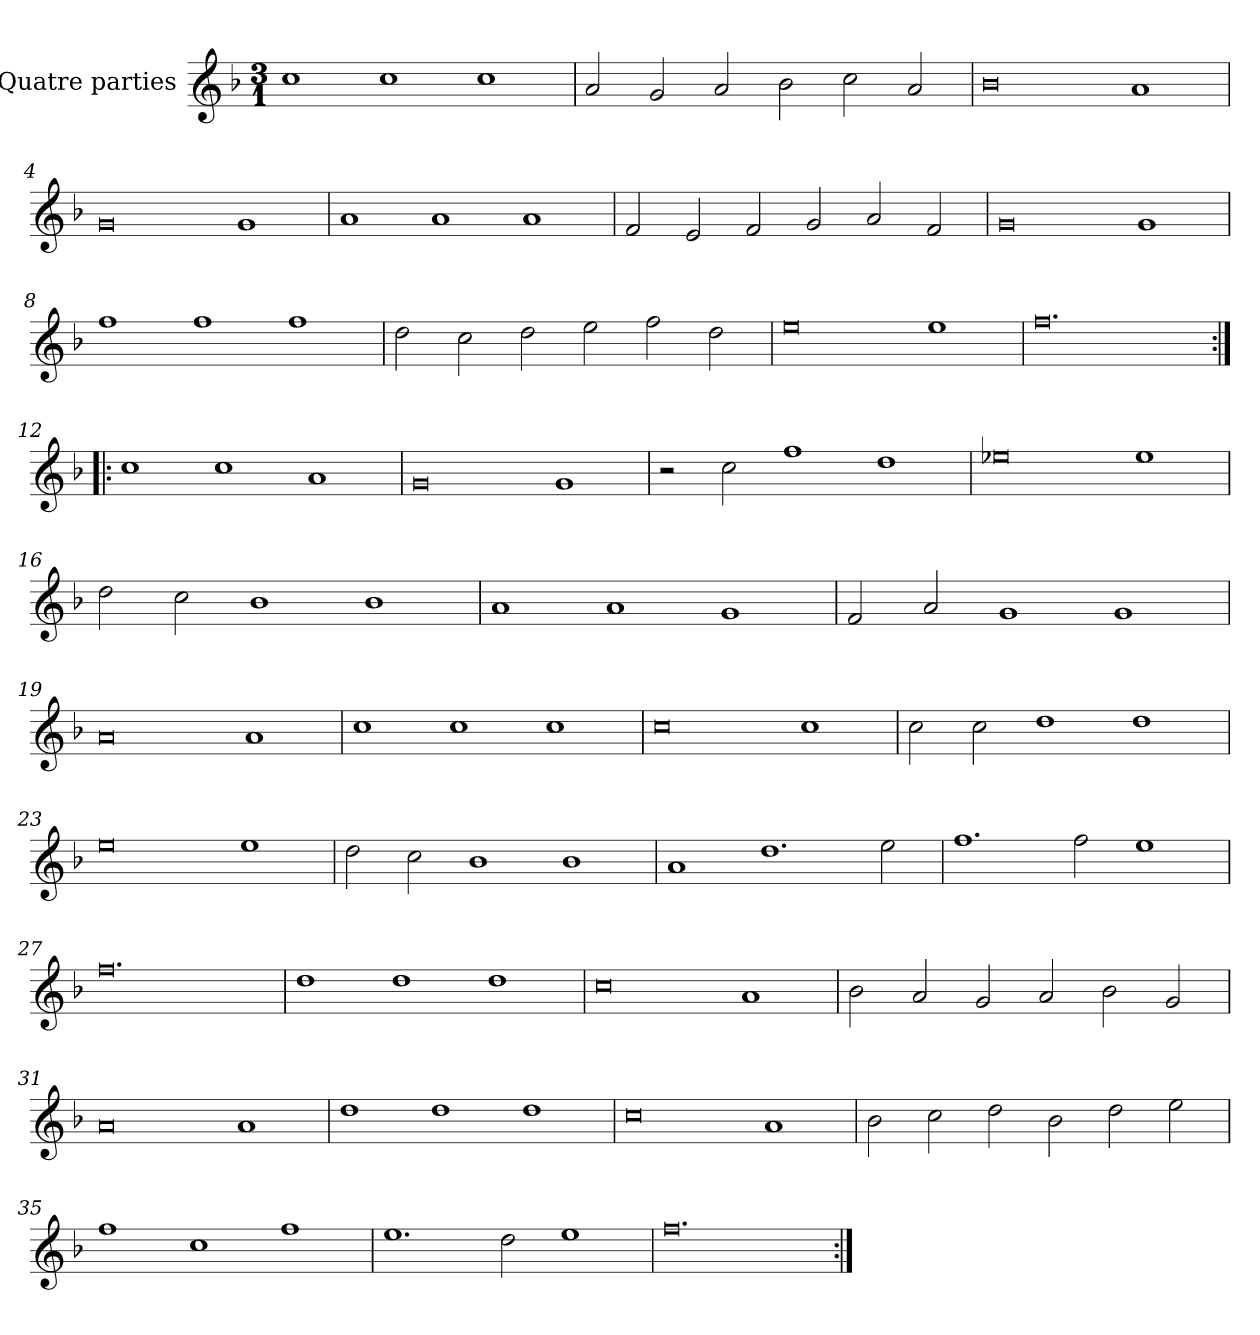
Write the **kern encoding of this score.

**kern
*part1
*staff1
*I"Quatre parties
*clefG2
*k[b-]
*M3/1
*MM360
=1
1cc
1cc
1cc
=2
2a/
2g/
2a/
2b-\
2cc\
2a/
=3
0b-
1a
=4
0g
1g
=5
1a
1a
1a
=6
2f/
2e/
2f/
2g/
2a/
2f/
=7
0g
1g
=8
1ff
1ff
1ff
=9
2dd\
2cc\
2dd\
2ee\
2ff\
2dd\
=10
0ee
1ee
=11
0.ff
=12:|!|:
1cc
1cc
1a
=13
0g
1g
=14
2r
2cc\
1ff
1dd
=15
0ee-X
1ee-
=16
2dd\
2cc\
1b-
1b-
=17
1a
1a
1g
=18
2f/
2a/
1g
1g
=19
0a
1a
=20
1cc
1cc
1cc
=21
0cc
1cc
=22
2cc\
2cc\
1dd
1dd
=23
0ee
1ee
=24
2dd\
2cc\
1b-
1b-
=25
1a
1.dd
2ee\
=26
1.ff
2ff\
1ee
=27
0.ff
=28
1dd
1dd
1dd
=29
0cc
1a
=30
2b-\
2a/
2g/
2a/
2b-\
2g/
=31
0a
1a
=32
1dd
1dd
1dd
=33
0cc
1a
=34
2b-\
2cc\
2dd\
2b-\
2dd\
2ee\
=35
1ff
1cc
1ff
=36
1.ee
2dd\
1ee
=37
0.ff
=:|!
*-
